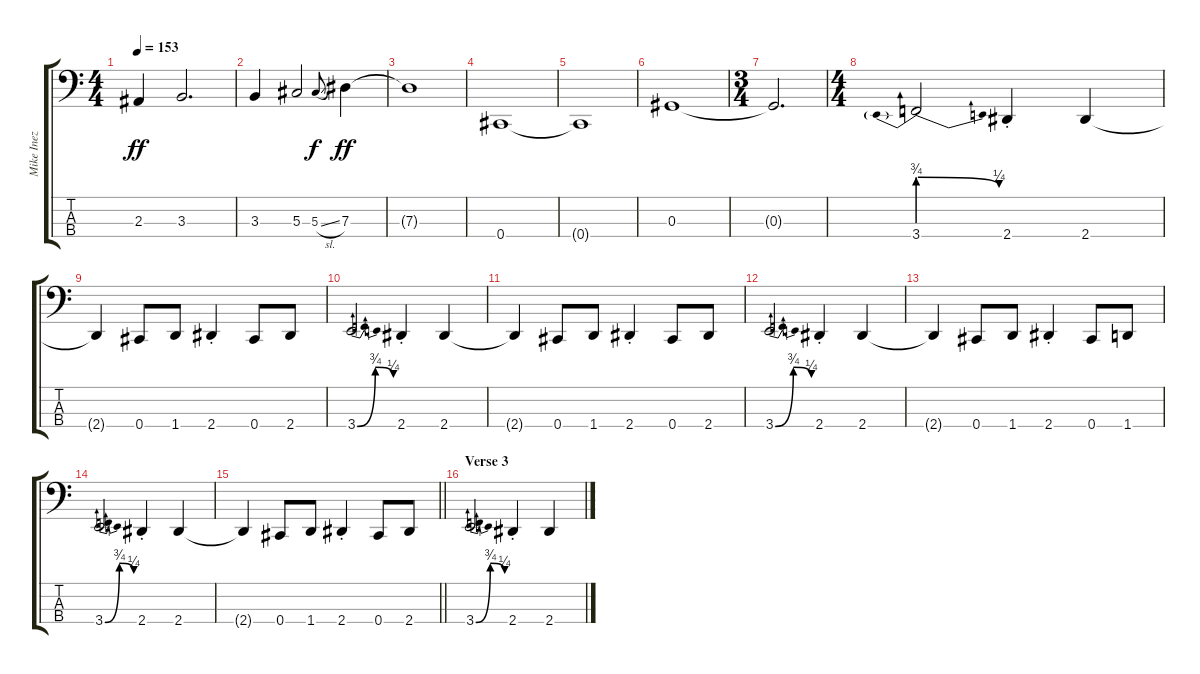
\track ("Mike Inez - Bass" "Mike Inez ") {instrument electricbasspick}
\staff {score tabs}
\tuning (Gb2 Db2 Ab1 Db1) {hide}
\ts (4 4)
\tempo 153
\clef f4
\ks c
2.3.4{dy ff} 3.3.2{d} |
3.3.4 5.3.2 5.3{sl}.8{gr onbeat dy f} 7.3.4{dy ff} |
7.3{t}.1 |
0.4.1 |
0.4{t}.1 |
0.3.1 |
\ts (3 4)
0.3{t}.2{d} |
\ts (4 4)
3.4{be (prebendrelease 0 3 60 1)}.2 2.4{st}.4 2.4.4 |
2.4{t}.4 0.4.8 1.4.8 2.4{st}.4 0.4.8 2.4.8 |
3.4{be (bendrelease 0 0 20 3 45 3 60 1)}.2 2.4{st}.4 2.4.4 |
2.4{t}.4 0.4.8 1.4.8 2.4{st}.4 0.4.8 2.4.8 |
3.4{be (bendrelease 0 0 20 3 45 3 60 1)}.2 2.4{st}.4 2.4.4 |
2.4{t}.4 0.4.8 1.4.8 2.4{st}.4 0.4.8 1.4.8 |
3.4{be (bendrelease 0 0 20 3 45 3 60 1)}.2 2.4{st}.4 2.4.4 |
\barLineRight lightlight
2.4{t}.4 0.4.8 1.4.8 2.4{st}.4 0.4.8 2.4.8 |
\section ("" "Verse 3")
3.4{be (bendrelease 0 0 20 3 45 3 60 1)}.2 2.4{st}.4 2.4.4
